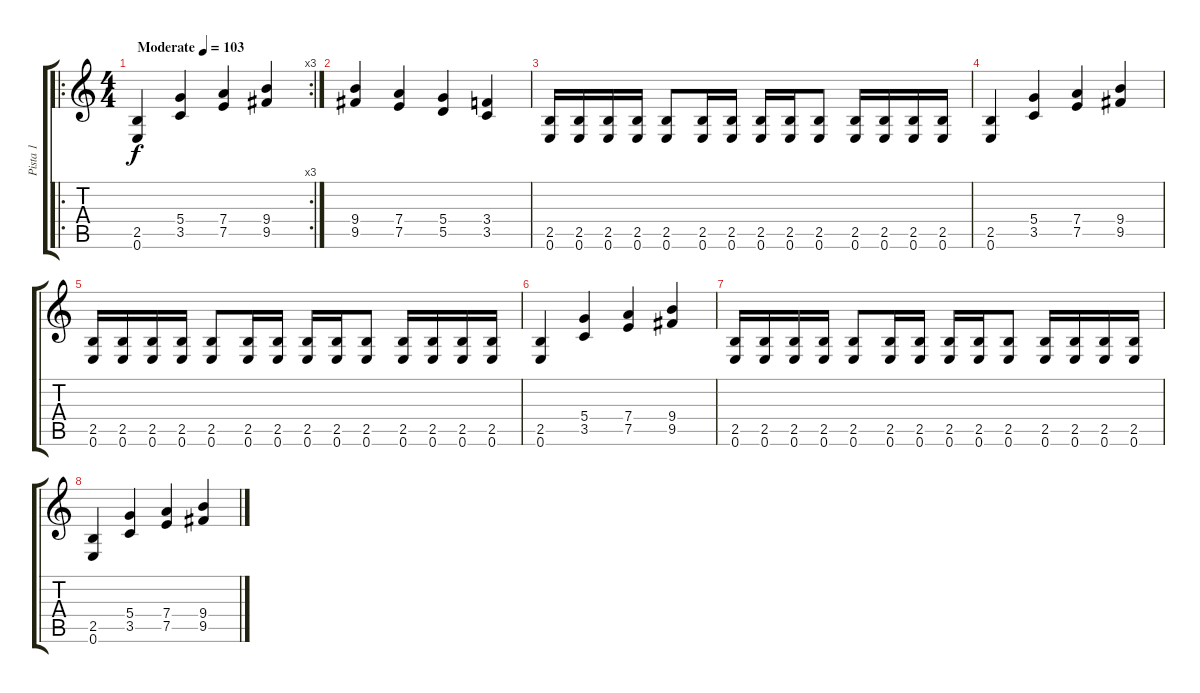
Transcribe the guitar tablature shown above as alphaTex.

\track ("Pista 1" "Pista 1") {instrument overdrivenguitar}
\staff {score tabs}
\tuning (E4 B3 G3 D3 A2 E2) {hide}
\ro
\rc 3
\ts (4 4)
\tempo (103 "Moderate")
\clef g2
\ks c
(2.5 0.6).4{dy f instrument overdrivenguitar} (5.4 3.5).4 (7.4 7.5).4 (9.4 9.5).4 |
(9.4 9.5).4 (7.4 7.5).4 (5.4 5.5).4 (3.4 3.5).4 |
(2.5 0.6).16 (2.5 0.6).16 (2.5 0.6).16 (2.5 0.6).16 (2.5 0.6).8 (2.5 0.6).16 (2.5 0.6).16 (2.5 0.6).16 (2.5 0.6).16 (2.5 0.6).8 (2.5 0.6).16 (2.5 0.6).16 (2.5 0.6).16 (2.5 0.6).16 |
(2.5 0.6).4 (5.4 3.5).4 (7.4 7.5).4 (9.4 9.5).4 |
(2.5 0.6).16 (2.5 0.6).16 (2.5 0.6).16 (2.5 0.6).16 (2.5 0.6).8 (2.5 0.6).16 (2.5 0.6).16 (2.5 0.6).16 (2.5 0.6).16 (2.5 0.6).8 (2.5 0.6).16 (2.5 0.6).16 (2.5 0.6).16 (2.5 0.6).16 |
(2.5 0.6).4 (5.4 3.5).4 (7.4 7.5).4 (9.4 9.5).4 |
(2.5 0.6).16 (2.5 0.6).16 (2.5 0.6).16 (2.5 0.6).16 (2.5 0.6).8 (2.5 0.6).16 (2.5 0.6).16 (2.5 0.6).16 (2.5 0.6).16 (2.5 0.6).8 (2.5 0.6).16 (2.5 0.6).16 (2.5 0.6).16 (2.5 0.6).16 |
(2.5 0.6).4 (5.4 3.5).4 (7.4 7.5).4 (9.4 9.5).4
